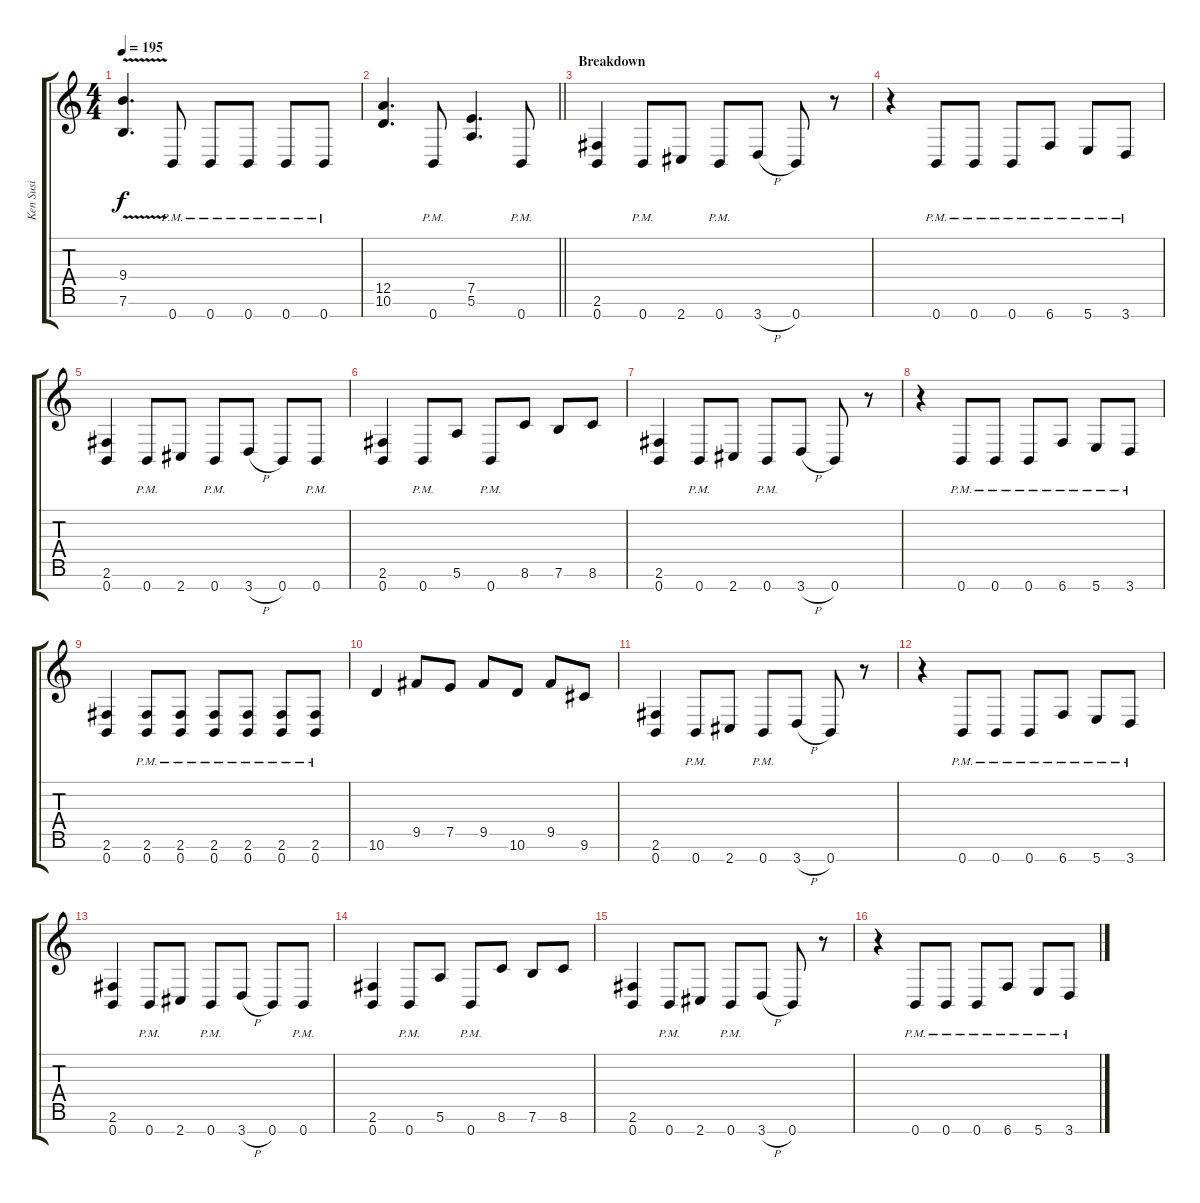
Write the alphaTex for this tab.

\track ("Ken Susi" "Ken Susi") {instrument distortionguitar}
\staff {score tabs}
\tuning (E4 B3 G3 D3 A2 E2 B1) {hide}
\ts (4 4)
\tempo 195
\clef g2
\ks c
(9.4{v} 7.6{v}).4{d dy f} 0.7{pm}.8 0.7{pm}.8 0.7{pm}.8 0.7{pm}.8 0.7{pm}.8 |
\barLineRight lightlight
(12.5 10.6).4{d} 0.7{pm}.8 (7.5 5.6).4{d} 0.7{pm}.8 |
\section ("" "Breakdown")
(2.6 0.7).4 0.7{pm}.8 2.7.8 0.7{pm}.8 3.7{h}.8 0.7.8 r.8 |
r.4 0.7{pm}.8 0.7{pm}.8 0.7{pm}.8 6.7{pm}.8 5.7{pm}.8 3.7{pm}.8 |
(2.6 0.7).4 0.7{pm}.8 2.7.8 0.7{pm}.8 3.7{h}.8 0.7.8 0.7{pm}.8 |
(2.6 0.7).4 0.7{pm}.8 5.6.8 0.7{pm}.8 8.6.8 7.6.8 8.6.8 |
(2.6 0.7).4 0.7{pm}.8 2.7.8 0.7{pm}.8 3.7{h}.8 0.7.8 r.8 |
r.4 0.7{pm}.8 0.7{pm}.8 0.7{pm}.8 6.7{pm}.8 5.7{pm}.8 3.7{pm}.8 |
(2.6 0.7).4 (2.6{pm} 0.7{pm}).8 (2.6{pm} 0.7{pm}).8 (2.6{pm} 0.7{pm}).8 (2.6{pm} 0.7{pm}).8 (2.6{pm} 0.7{pm}).8 (2.6{pm} 0.7{pm}).8 |
10.6.4 9.5.8 7.5.8 9.5.8 10.6.8 9.5.8 9.6.8 |
(2.6 0.7).4 0.7{pm}.8 2.7.8 0.7{pm}.8 3.7{h}.8 0.7.8 r.8 |
r.4 0.7{pm}.8 0.7{pm}.8 0.7{pm}.8 6.7{pm}.8 5.7{pm}.8 3.7{pm}.8 |
(2.6 0.7).4 0.7{pm}.8 2.7.8 0.7{pm}.8 3.7{h}.8 0.7.8 0.7{pm}.8 |
(2.6 0.7).4 0.7{pm}.8 5.6.8 0.7{pm}.8 8.6.8 7.6.8 8.6.8 |
(2.6 0.7).4 0.7{pm}.8 2.7.8 0.7{pm}.8 3.7{h}.8 0.7.8 r.8 |
r.4 0.7{pm}.8 0.7{pm}.8 0.7{pm}.8 6.7{pm}.8 5.7{pm}.8 3.7{pm}.8
